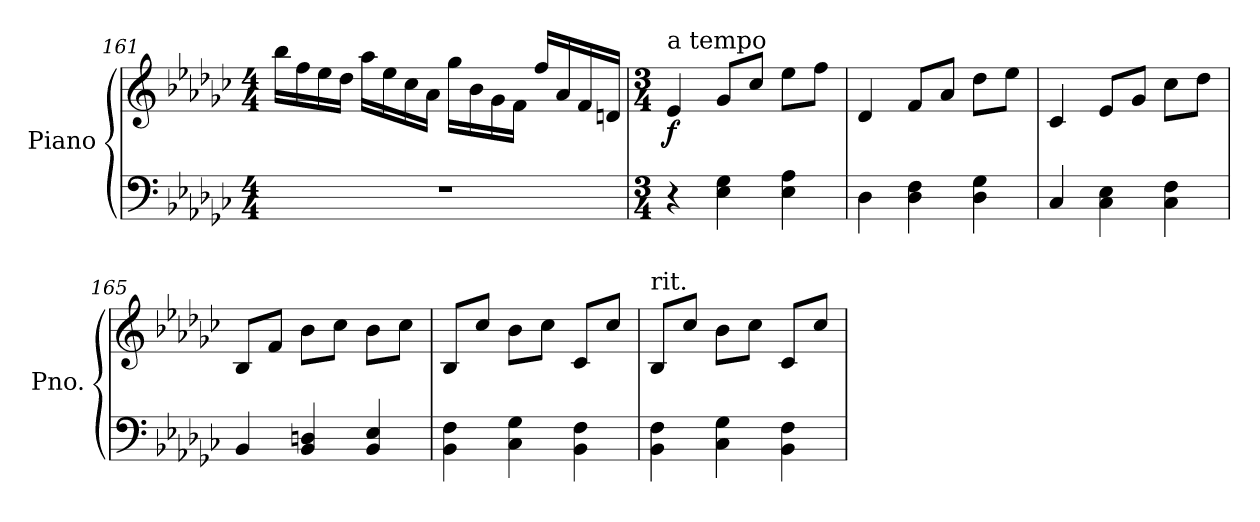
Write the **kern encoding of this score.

**kern	**kern	**dynam
*part1	*part1	*part1
*staff2	*staff1	*staff1/2
*I"Piano	*	*
*I'Pno.	*	*
!!LO:LB:g=z
*clefF4	*clefG2	*
*k[b-e-a-d-g-c-]	*k[b-e-a-d-g-c-]	*
*M4/4	*M4/4	*
=161	=161	=161
1r	16bb-\LL	.
.	16ff\	.
.	16ee-\	.
.	16dd-\JJ	.
.	16aa-\LL	.
.	16ee-\	.
.	16cc-\	.
.	16a-\JJ	.
.	16gg-\LL	.
.	16b-\	.
.	16g-\	.
.	16f\JJ	.
.	16ff/LL	.
.	16a-/	.
.	16f/	.
.	16dn/JJ	.
=162	=162	=162
*M3/4	*M3/4	*
*	*MM200	*
!	!LO:TX:a:t=a tempo	!
!	!	!LO:DY:b
4r	4e-/	f
4E-\ 4G-\	8g-/L	.
.	8cc-/J	.
4E-\ 4A-\	8ee-\L	.
.	8ff\J	.
=163	=163	=163
4D-\	4d-/	.
4D-\ 4F\	8f/L	.
.	8a-/J	.
4D-\ 4G-\	8dd-\L	.
.	8ee-\J	.
=164	=164	=164
4C-/	4c-/	.
4C-\ 4E-\	8e-/L	.
.	8g-/J	.
4C-\ 4F\	8cc-\L	.
.	8dd-\J	.
=165	=165	=165
4BB-/	8B-/L	.
.	8f/J	.
4BB-/ 4Dn/	8b-\L	.
.	8cc-\J	.
4BB-/ 4E-/	8b-\L	.
.	8cc-\J	.
!!LO:LB:g=z
=166	=166	=166
4BB-\ 4F\	8B-/L	.
.	8cc-/J	.
4C-\ 4G-\	8b-\L	.
.	8cc-\J	.
4BB-\ 4F\	8c-/L	.
.	8cc-/J	.
=167	=167	=167
!	!LO:TX:a:t=rit.	!
4BB-\ 4F\	8B-/L	.
.	8cc-/J	.
*	*MM190	*
4C-\ 4G-\	8b-\L	.
.	8cc-\J	.
4BB-\ 4F\	8c-/L	.
.	8cc-/J	.
=	=	=
*-	*-	*-
